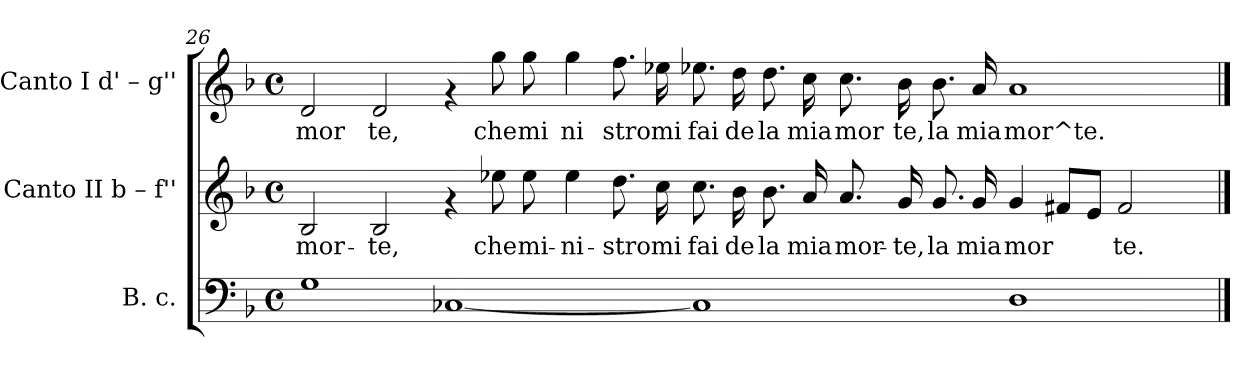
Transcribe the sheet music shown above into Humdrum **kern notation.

**kern	**kern	**text	**dynam	**kern	**text
*part3	*part2	*part2	*part2	*part1	*part1
*staff3	*staff2	*staff2	*staff2	*staff1	*staff1
*I"B. c.	*I"Canto II  b – f''	*	*	*I"Canto I  d' – g''	*
!!LO:PB:g=z
*clefF4	*clefG2	*	*	*clefG2	*
*k[b-]	*k[b-]	*	*	*k[b-]	*
*F:	*F:	*	*	*F:	*
*M4/4	*M4/4	*	*	*M4/4	*
*met(c)	*met(c)	*	*	*met(c)	*
=26	=26	=26	=26	=26	=26
!	!	!LO:LY:b:rj	!	!	!LO:LY:b:rj
*	*^	*	*	*	*
1G	2B-/	1ryy	mor-	.	2d/	mor
!	!	!	!LO:LY:b:rj	!	!	!LO:LY:b:rj
.	2B-/	.	-te,	.	2d/	te,
[<1C-	4rf	1ryy	.	.	4rf	.
!	!	!	!LO:LY:b:rj	!	!	!LO:LY:b:rj
.	8ee-X\	.	che	.	8gg\	che
!	!	!	!LO:LY:b:rj	!	!	!LO:LY:b:rj
.	8ee-\	.	mi-	.	8gg\	mi
!	!	!	!LO:LY:b:rj	!	!	!LO:LY:b:rj
.	4ee-\	.	-ni-	.	4gg\	ni
!	!	!	!LO:LY:b:rj	!	!	!LO:LY:b:rj
.	8.dd\	.	-stro	.	8.ff\	stro
!	!	!	!LO:LY:b:rj	!	!	!LO:LY:b:rj
.	16cc\	.	mi	.	16ee-X\	mi
!	!	!	!LO:LY:b:rj	!	!	!LO:LY:b:rj
1C-]	8.cc\	1ryy	fai	.	8.ee-X\	fai
!	!	!	!LO:LY:b:rj	!	!	!LO:LY:b:rj
.	16b-\	.	de	.	16dd\	de
!	!	!	!LO:LY:b:rj	!	!	!LO:LY:b:rj
.	8.b-\	.	la	.	8.dd\	la
!	!	!	!LO:LY:b:rj	!	!	!LO:LY:b:rj
.	16a/	.	mia	.	16cc\	mia
!	!	!	!LO:LY:b:rj	!	!	!LO:LY:b:rj
.	8.a/	.	mor-	.	8.cc\	mor
!	!	!	!LO:LY:b:rj	!	!	!LO:LY:b:rj
.	16g/	.	-te,	.	16b-\	te,
!	!	!	!LO:LY:b:rj	!	!	!LO:LY:b:rj
.	8.g/	.	la	.	8.b-\	la
!	!	!	!LO:LY:b:rj	!	!	!LO:LY:b:rj
.	16g/	.	mia	.	16a/	mia
!	!	!	!LO:LY:b:rj	!	!	!LO:LY:b:rj
1D	4g/	2ryy	mor-	.	1a	mor^te.
!	!	!	!LO:LY:b:rj	!	!	!
.	8f#X/L	.	--	.	.	.
!	!	!	!LO:LY:b:rj	!	!	!
.	8e/J	.	--	.	.	.
!	!	!	!LO:LY:b:rj	!	!	!
.	2f#/	8...ryy	-te.	.	.	.
!	!	!	!	!LO:DY:b	!	!
!	!	!	!	!LO:DY:n=1:b	!	!
!	!	!	!	!LO:DY:n=2:a	!	!
.	.	4ryy	.	fz fz fz	.	.
.	.	64ryy	.	.	.	.
*	*v	*v	*	*	*	*
==	==	==	==	==	==
*-	*-	*-	*-	*-	*-
